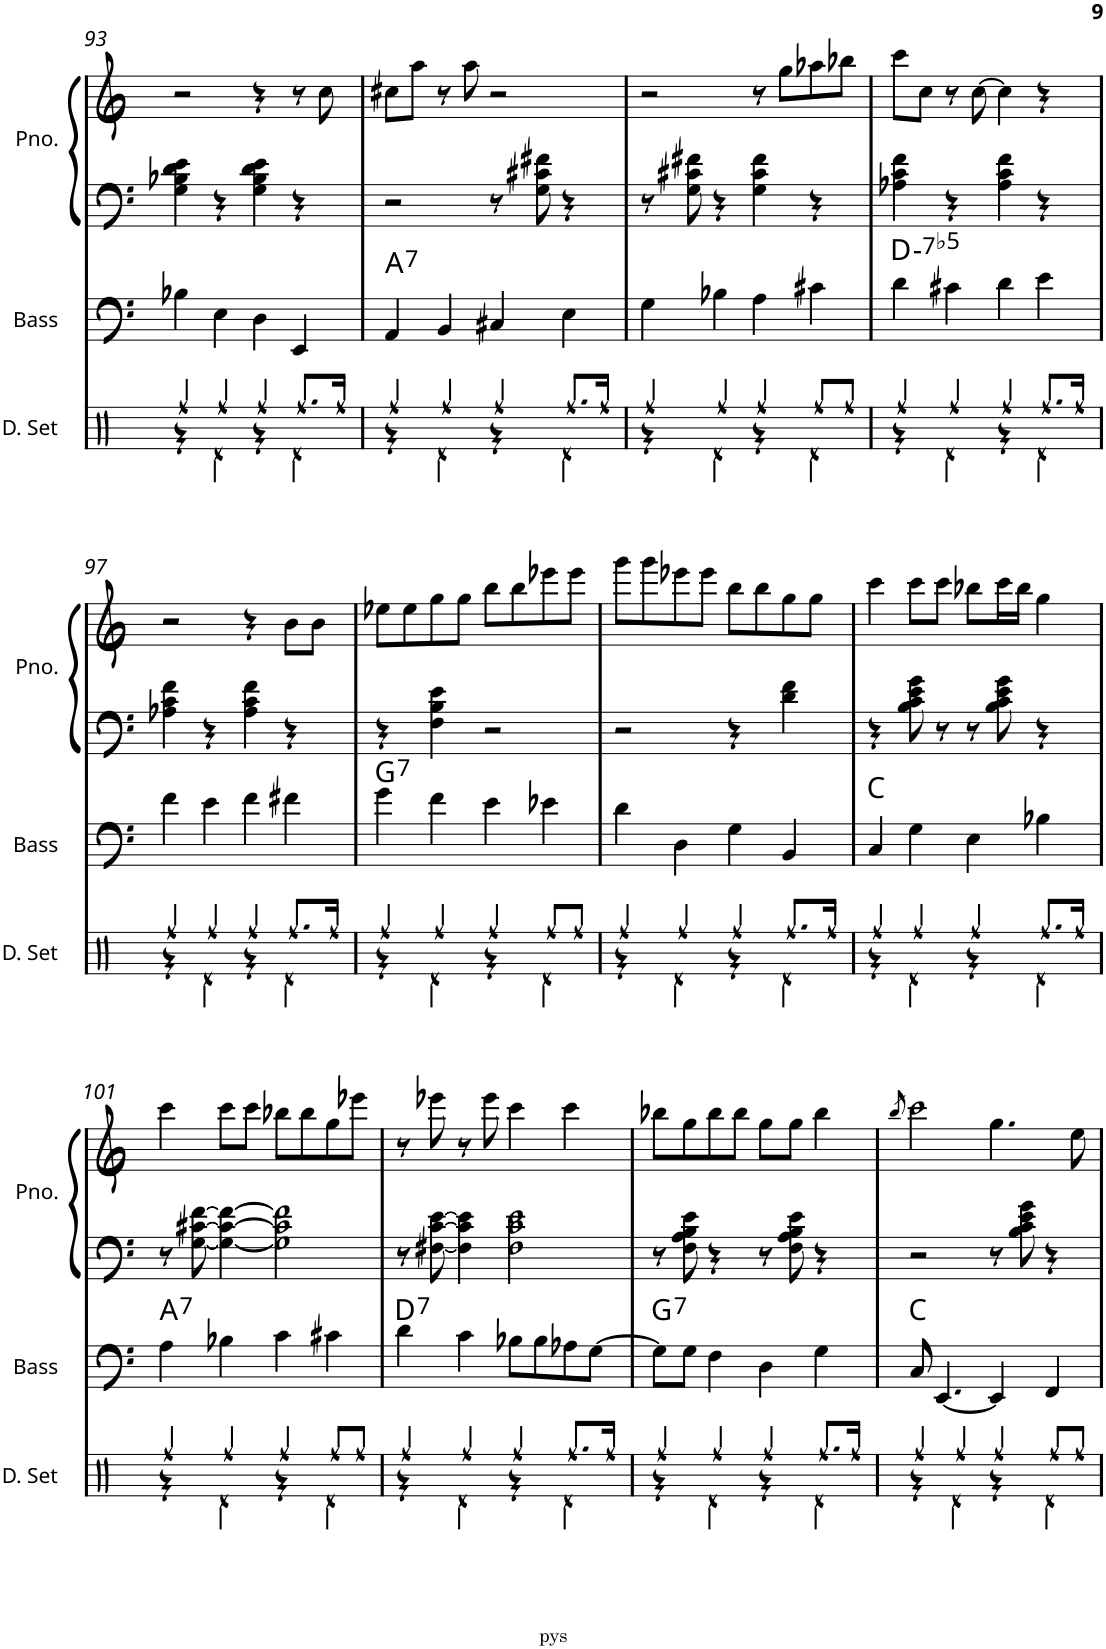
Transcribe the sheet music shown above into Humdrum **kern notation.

**kern	**kern	**harte	**kern	**kern
*part4	*part3	*part3	*part2	*part1
*staff4	*staff3	*	*staff2	*staff1
*I"Drumset	*I"Acoustic Bass	*	*I"Piano LH	*I"Piano
*I'D. Set	*I'Bass	*	*I'Pno	*I'Pno.
!!LO:PB:g=z
*clefX	*clefF4	*	*clefF4	*clefG2
*	*Trd7c12	*	*	*
*k[]	*k[]	*	*k[]	*k[]
*M4/4	*M4/4	*	*M4/4	*M4/4
=93	=93	=93	=93	=93
*^	*	*	*	*
4Rff/	4r	4B-X\	.	4G\ 4B-X\ 4d\ 4e\	2r
4Rff/	4Rd\	4E\	.	4r	.
4Rff/	4r	4D\	.	4G\ 4B-\ 4d\ 4e\	4r
8.Rff/L	4Rd\	4EE/	.	4r	8r
.	.	.	.	.	8cc\
16Rff/Jk	.	.	.	.	.
=94	=94	=94	=94	=94	=94
!	!	!	!LO:H:kt=7	!	!
4Rff/	4r	4AA/	A:7	2r	8cc#X\L
.	.	.	.	.	8aa\J
4Rff/	4Rd\	4BB/	.	.	8r
.	.	.	.	.	8aa\
4Rff/	4r	4C#X/	.	8r	2r
.	.	.	.	8G\ 8c#X\ 8f#X\	.
8.Rff/L	4Rd\	4E\	.	4r	.
16Rff/Jk	.	.	.	.	.
=95	=95	=95	=95	=95	=95
4Rff/	4r	4G\	.	8r	2r
.	.	.	.	8G\ 8c#X\ 8f#X\	.
4Rff/	4Rd\	4B-X\	.	4r	.
4Rff/	4r	4A\	.	4G\ 4c#\ 4f#\	8r
.	.	.	.	.	8gg\L
8Rff/L	4Rd\	4c#X\	.	4r	8aa-X\
8Rff/J	.	.	.	.	8bb-X\J
=96	=96	=96	=96	=96	=96
!	!	!	!LO:H:kt=-7b5	!	!
4Rff/	4r	4d\	D:hdim7	4A-X\ 4c\ 4f\	8ccc\L
.	.	.	.	.	8cc\J
4Rff/	4Rd\	4c#X\	.	4r	8r
.	.	.	.	.	[8cc\
4Rff/	4r	4d\	.	4A-\ 4c\ 4f\	4cc\]
8.Rff/L	4Rd\	4e\	.	4r	4r
16Rff/Jk	.	.	.	.	.
!!LO:LB:g=z
=97	=97	=97	=97	=97	=97
4Rff/	4r	4f\	.	4A-X\ 4c\ 4f\	2r
4Rff/	4Rd\	4e\	.	4r	.
4Rff/	4r	4f\	.	4A-\ 4c\ 4f\	4r
8.Rff/L	4Rd\	4f#X\	.	4r	8b\L
.	.	.	.	.	8b\J
16Rff/Jk	.	.	.	.	.
=98	=98	=98	=98	=98	=98
!	!	!	!LO:H:kt=7	!	!
4Rff/	4r	4g\	G:7	4r	8ee-X\L
.	.	.	.	.	8ee-\
4Rff/	4Rd\	4f\	.	4F\ 4B\ 4e\	8gg\
.	.	.	.	.	8gg\J
4Rff/	4r	4e\	.	2r	8bb\L
.	.	.	.	.	8bb\
8Rff/L	4Rd\	4e-X\	.	.	8eee-X\
8Rff/J	.	.	.	.	8eee-\J
=99	=99	=99	=99	=99	=99
4Rff/	4r	4d\	.	2r	8ggg\L
.	.	.	.	.	8ggg\
4Rff/	4Rd\	4D\	.	.	8eee-X\
.	.	.	.	.	8eee-\J
4Rff/	4r	4G\	.	4r	8bb\L
.	.	.	.	.	8bb\
8.Rff/L	4Rd\	4BB/	.	4d\ 4f\	8gg\
.	.	.	.	.	8gg\J
16Rff/Jk	.	.	.	.	.
=100	=100	=100	=100	=100	=100
4Rff/	4r	4C/	C:maj	4r	4ccc\
4Rff/	4Rd\	4G\	.	8B\ 8c\ 8e\ 8g\	8ccc\L
.	.	.	.	8r	8ccc\J
4Rff/	4r	4E\	.	8r	8bb-X\L
.	.	.	.	8B\ 8c\ 8e\ 8g\	16ccc\L
.	.	.	.	.	16bb-\JJ
8.Rff/L	4Rd\	4B-X\	.	4r	4gg\
16Rff/Jk	.	.	.	.	.
!!LO:LB:g=z
=101	=101	=101	=101	=101	=101
!	!	!	!LO:H:kt=7	!	!
4Rff/	4r	4A\	A:7	8r	4ccc\
.	.	.	.	[8G\ [8c#X\ [8f\	.
4Rff/	4Rd\	4B-X\	.	4G\_ 4c#\_ 4f\_	8ccc\L
.	.	.	.	.	8ccc\J
4Rff/	4r	4c\	.	2G\] 2c#\] 2f\]	8bb-X\L
.	.	.	.	.	8bb-\
8Rff/L	4Rd\	4c#X\	.	.	8gg\
8Rff/J	.	.	.	.	8eee-X\J
=102	=102	=102	=102	=102	=102
!	!	!	!LO:H:kt=7	!	!
4Rff/	4r	4d\	D:7	8r	8r
.	.	.	.	[8F#X\ [8c\ [8e\	8eee-X\
4Rff/	4Rd\	4c\	.	4F#\] 4c\] 4e\]	8r
.	.	.	.	.	8eee-\
4Rff/	4r	8B-X\L	.	2F#\ 2c\ 2e\	4ccc\
.	.	8B-\	.	.	.
8.Rff/L	4Rd\	8A-X\	.	.	4ccc\
.	.	[8G\J	.	.	.
16Rff/Jk	.	.	.	.	.
=103	=103	=103	=103	=103	=103
!	!	!	!LO:H:kt=7	!	!
4Rff/	4r	8G\L]	G:7	8r	8bb-X\L
.	.	8G\J	.	8F\ 8A\ 8B\ 8e\	8gg\
4Rff/	4Rd\	4F\	.	4r	8bb-\
.	.	.	.	.	8bb-\J
4Rff/	4r	4D\	.	8r	8gg\L
.	.	.	.	8F\ 8A\ 8B\ 8e\	8gg\J
8.Rff/L	4Rd\	4G\	.	4r	4bb-\
16Rff/Jk	.	.	.	.	.
=104	=104	=104	=104	=104	=104
.	.	.	.	.	8qbb/
4Rff/	4r	8C/	C:maj	2r	2ccc\
.	.	[4.EE/	.	.	.
4Rff/	4Rd\	.	.	.	.
4Rff/	4r	4EE/]	.	8r	4.gg\
.	.	.	.	8B\ 8c\ 8e\ 8g\	.
8Rff/L	4Rd\	4FF/	.	4r	.
8Rff/J	.	.	.	.	8ee\
*v	*v	*	*	*	*
=	=	=	=	=
*-	*-	*-	*-	*-
